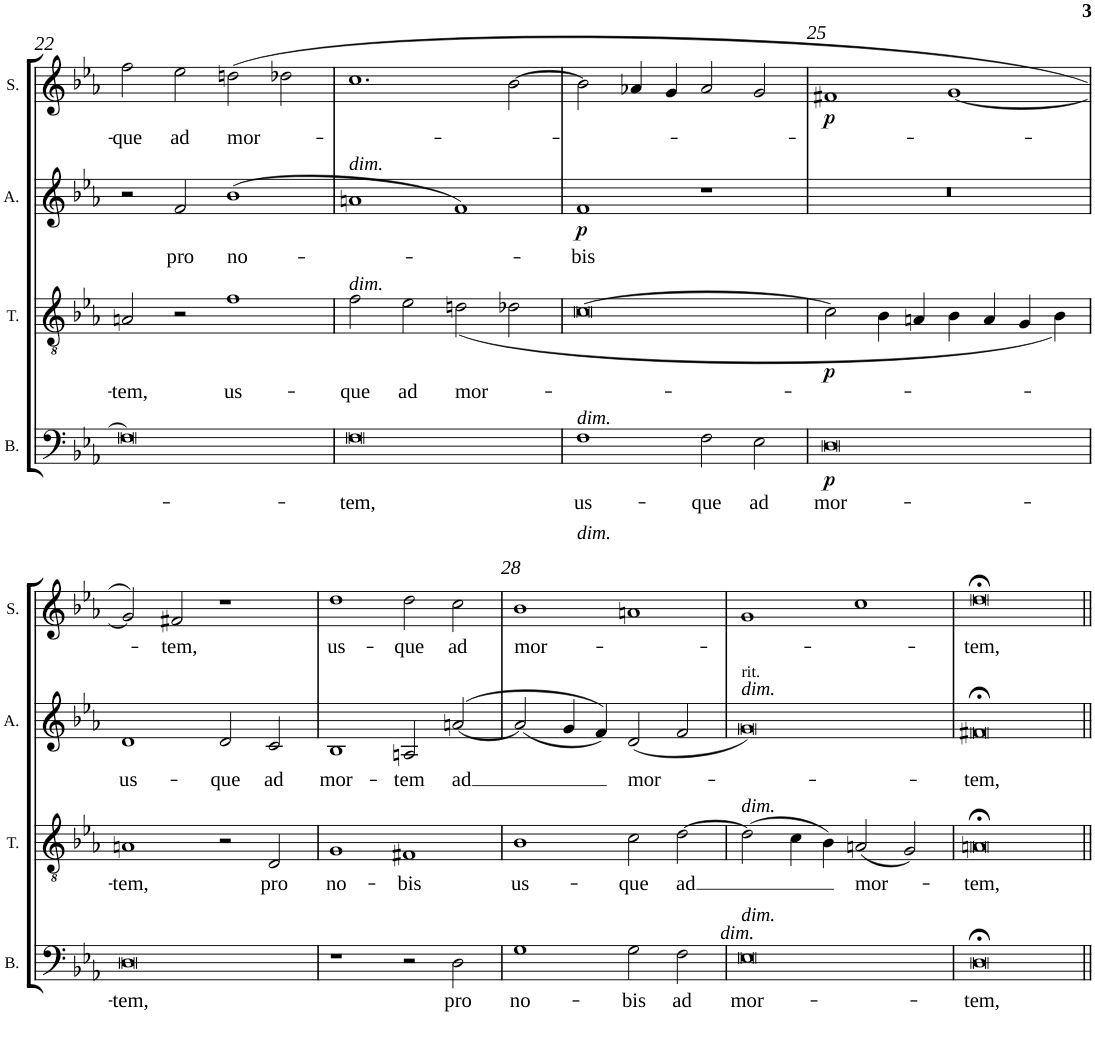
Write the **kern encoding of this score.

**kern	**text	**dynam	**kern	**text	**dynam	**kern	**text	**dynam	**kern	**text	**dynam
*part4	*part4	*part4	*part3	*part3	*part3	*part2	*part2	*part2	*part1	*part1	*part1
*staff4	*staff4	*staff4	*staff3	*staff3	*staff3	*staff2	*staff2	*staff2	*staff1	*staff1	*staff1
*I"Bass	*	*	*I"Tenor	*	*	*I"Alto	*	*	*I"Soprano	*	*
*I'B.	*	*	*I'T.	*	*	*I'A.	*	*	*I'S.	*	*
!!LO:PB:g=z
*clefF4	*	*	*clefGv2	*	*	*clefG2	*	*	*clefG2	*	*
*k[b-e-a-]	*	*	*k[b-e-a-]	*	*	*k[b-e-a-]	*	*	*k[b-e-a-]	*	*
*E-:	*	*	*E-:	*	*	*E-:	*	*	*E-:	*	*
*M4/2	*	*	*M4/2	*	*	*M4/2	*	*	*M4/2	*	*
=22	=22	=22	=22	=22	=22	=22	=22	=22	=22	=22	=22
!	!	!	!	!LO:LY:b	!	!	!	!	!	!LO:LY:b	!
0F]	.	.	2An/	-tem,	.	2r	.	.	2ff\	-que	.
!	!	!	!	!	!	!	!LO:LY:b	!	!	!LO:LY:b	!
.	.	.	2r	.	.	2f/	pro	.	2ee-\	ad	.
!	!	!	!	!LO:LY:b	!	!	!LO:LY:b	!	!	!LO:LY:b	!
.	.	.	1f	us-	.	(1b-	no-	.	(2ddn\	mor-	.
.	.	.	.	.	.	.	.	.	2dd-X\	.	.
=23	=23	=23	=23	=23	=23	=23	=23	=23	=23	=23	=23
!	!	!	!	!	!	!	!	!	!LO:TX:b:i:t=dim.	!	!
!	!	!	!	!	!	!LO:TX:b:i:t=dim.	!	!	!	!	!
!	!LO:LY:b	!	!	!LO:LY:b	!	!	!	!	!	!	!
0F	-tem,	.	2f\	-que	.	1an	.	.	1.cc	.	.
!	!	!	!	!LO:LY:b	!	!	!	!	!	!	!
.	.	.	2e-\	ad	.	.	.	.	.	.	.
!	!	!	!	!LO:LY:b	!	!	!	!	!	!	!
.	.	.	(<2dn\	mor-	.	1f)	.	.	.	.	.
.	.	.	2d-X\	.	.	.	.	.	[2b-\	.	.
=24	=24	=24	=24	=24	=24	=24	=24	=24	=24	=24	=24
!	!	!	!LO:TX:b:i:t=dim.	!	!	!	!	!	!	!	!
!LO:TX:b:i:t=dim.	!	!	!	!	!	!	!	!	!	!	!
!	!LO:LY:b	!	!	!	!	!	!LO:LY:b	!LO:DY:b	!	!	!
1F	us-	.	[0c	.	.	1f	-bis	p	2b-\]	.	.
.	.	.	.	.	.	.	.	.	4a-X/	.	.
.	.	.	.	.	.	.	.	.	4g/	.	.
!	!LO:LY:b	!	!	!	!	!	!	!	!	!	!
2F\	-que	.	.	.	.	1r	.	.	2a-/	.	.
!	!LO:LY:b	!	!	!	!	!	!	!	!	!	!
2E-\	ad	.	.	.	.	.	.	.	2g/	.	.
=25	=25	=25	=25	=25	=25	=25	=25	=25	=25	=25	=25
!	!LO:LY:b	!LO:DY:b	!	!	!LO:DY:b	!	!	!	!	!	!LO:DY:b
0D	mor-	p	2c\]	.	p	0r	.	.	1f#X	.	p
.	.	.	4B-\	.	.	.	.	.	.	.	.
.	.	.	4An/	.	.	.	.	.	.	.	.
.	.	.	4B-\	.	.	.	.	.	[1g	.	.
.	.	.	4A/	.	.	.	.	.	.	.	.
.	.	.	4G/	.	.	.	.	.	.	.	.
.	.	.	4B-\)	.	.	.	.	.	.	.	.
!!LO:LB:g=z
=26	=26	=26	=26	=26	=26	=26	=26	=26	=26	=26	=26
!	!LO:LY:b	!	!	!LO:LY:b	!	!	!LO:LY:b	!	!	!	!
0D	-tem,	.	1An	-tem,	.	1d	us-	.	2g/])	.	.
!	!	!	!	!	!	!	!	!	!	!LO:LY:b	!
.	.	.	.	.	.	.	.	.	2f#X/	-tem,	.
!	!	!	!	!	!	!	!LO:LY:b	!	!	!	!
.	.	.	2r	.	.	2d/	-que	.	1r	.	.
!	!	!	!	!LO:LY:b	!	!	!LO:LY:b	!	!	!	!
.	.	.	2D/	pro	.	2c/	ad	.	.	.	.
=27	=27	=27	=27	=27	=27	=27	=27	=27	=27	=27	=27
!	!	!	!	!LO:LY:b	!	!	!LO:LY:b	!	!	!LO:LY:b	!
1r	.	.	1G	no-	.	1B-	mor-	.	1dd	us-	.
!	!	!	!	!LO:LY:b	!	!	!LO:LY:b	!	!	!LO:LY:b	!
2r	.	.	1F#X	-bis	.	2An/	-tem	.	2dd\	-que	.
!	!LO:LY:b	!	!	!	!	!	!LO:LY:b	!	!	!LO:LY:b	!
2D\	pro	.	.	.	.	(>[2an/	ad	.	2cc\	ad	.
=28	=28	=28	=28	=28	=28	=28	=28	=28	=28	=28	=28
!	!LO:LY:b	!	!	!LO:LY:b	!	!	!	!	!	!LO:LY:b	!
1G	no-	.	1B-	us-	.	(2a/]	.	.	1b-	mor-	.
.	.	.	.	.	.	4g/	.	.	.	.	.
.	.	.	.	.	.	4f/))	.	.	.	.	.
!	!LO:LY:b	!	!	!LO:LY:b	!	!	!LO:LY:b	!	!	!	!
2G\	-bis	.	2c\	-que	.	(2d/	mor-	.	1an	.	.
!	!LO:LY:b	!	!	!LO:LY:b	!	!	!	!	!	!	!
2F\	ad	.	[2d\	ad	.	2f/	.	.	.	.	.
=29	=29	=29	=29	=29	=29	=29	=29	=29	=29	=29	=29
!	!	!	!	!	!	!	!	!	!LO:TX:b:t=rit.	!	!
!	!	!	!	!	!	!	!	!	!LO:TX:b:i:t=dim.	!	!
!	!	!	!	!	!	!LO:TX:b:i:t=dim.	!	!	!	!	!
!	!	!	!LO:TX:b:i:t=dim.	!	!	!	!	!	!	!	!
!LO:TX:a:i:t=dim.	!	!	!	!	!	!	!	!	!	!	!
!	!LO:LY:b	!	!	!	!	!	!	!	!	!	!
0E-	mor-	.	(2d\]	.	.	0g)	.	.	1g	.	.
.	.	.	4c\	.	.	.	.	.	.	.	.
.	.	.	4B-\)	.	.	.	.	.	.	.	.
!	!	!	!	!LO:LY:b	!	!	!	!	!	!	!
.	.	.	(2An/	mor-	.	.	.	.	1cc	.	.
.	.	.	2G/)	.	.	.	.	.	.	.	.
=30	=30	=30	=30	=30	=30	=30	=30	=30	=30	=30	=30
!	!LO:LY:b	!	!	!LO:LY:b	!	!	!LO:LY:b	!	!	!LO:LY:b	!
0D;<	-tem,	.	0An;<	-tem,	.	0f#X;<	-tem,	.	0dd;<	-tem,	.
=||	=||	=||	=||	=||	=||	=||	=||	=||	=||	=||	=||
*-	*-	*-	*-	*-	*-	*-	*-	*-	*-	*-	*-
